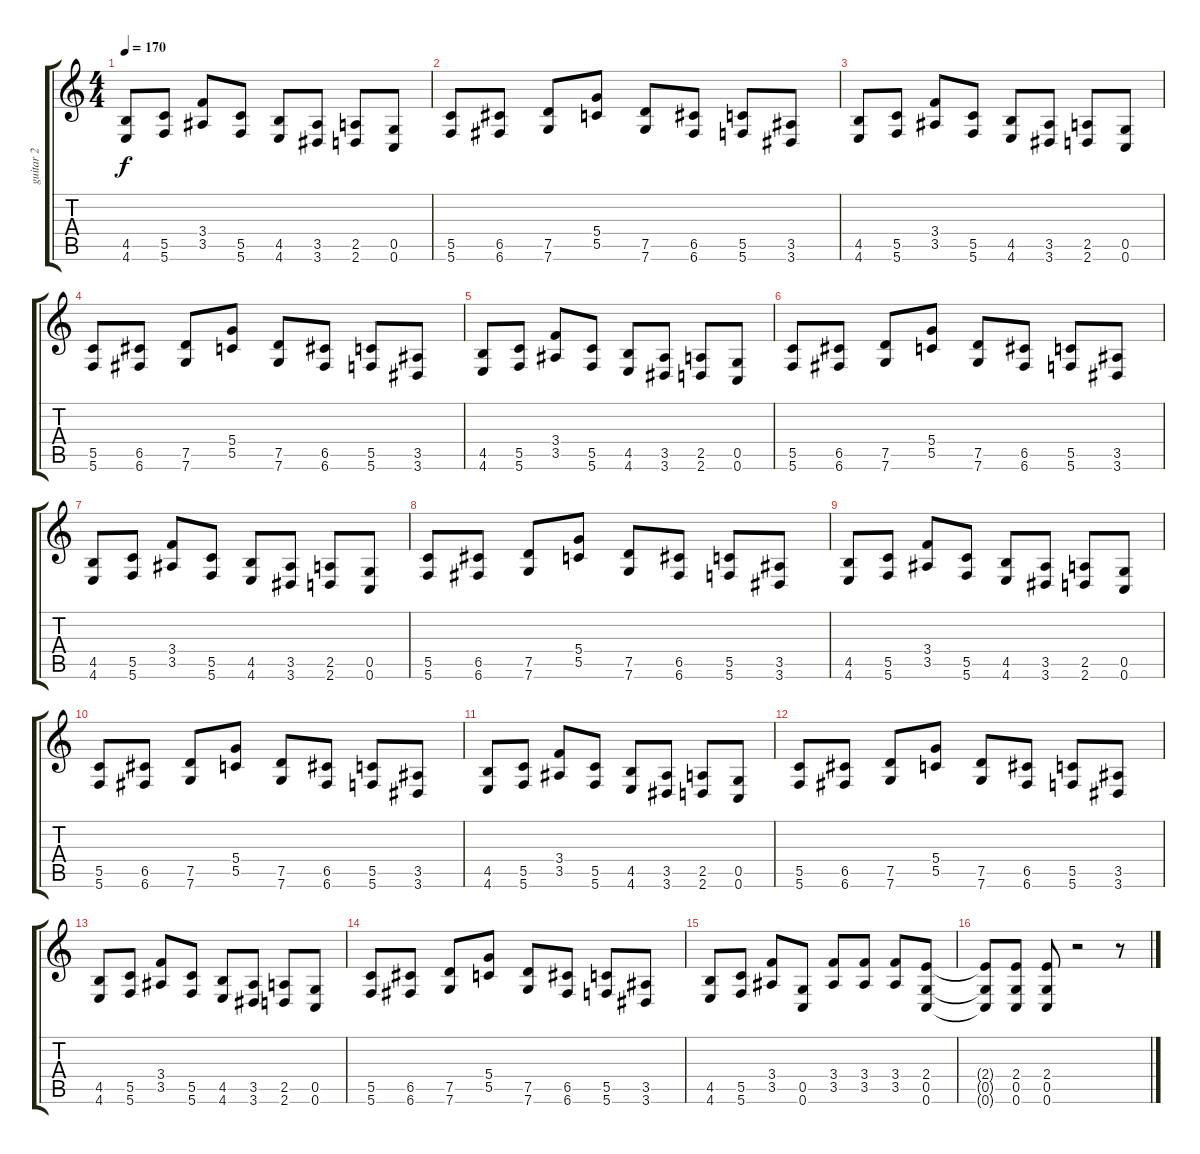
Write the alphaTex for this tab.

\track ("guitar 2" "guitar 2") {instrument overdrivenguitar}
\staff {score tabs}
\tuning (E4 B3 A3 D3 G2 C2) {hide}
\ts (4 4)
\tempo 170
\clef g2
\ks c
(4.5 4.6).8{dy f} (5.5 5.6).8 (3.4 3.5).8 (5.5 5.6).8 (4.5 4.6).8 (3.5 3.6).8 (2.5 2.6).8 (0.5 0.6).8 |
(5.5 5.6).8 (6.5 6.6).8 (7.5 7.6).8 (5.4 5.5).8 (7.5 7.6).8 (6.5 6.6).8 (5.5 5.6).8 (3.5 3.6).8 |
(4.5 4.6).8 (5.5 5.6).8 (3.4 3.5).8 (5.5 5.6).8 (4.5 4.6).8 (3.5 3.6).8 (2.5 2.6).8 (0.5 0.6).8 |
(5.5 5.6).8 (6.5 6.6).8 (7.5 7.6).8 (5.4 5.5).8 (7.5 7.6).8 (6.5 6.6).8 (5.5 5.6).8 (3.5 3.6).8 |
(4.5 4.6).8 (5.5 5.6).8 (3.4 3.5).8 (5.5 5.6).8 (4.5 4.6).8 (3.5 3.6).8 (2.5 2.6).8 (0.5 0.6).8 |
(5.5 5.6).8 (6.5 6.6).8 (7.5 7.6).8 (5.4 5.5).8 (7.5 7.6).8 (6.5 6.6).8 (5.5 5.6).8 (3.5 3.6).8 |
(4.5 4.6).8 (5.5 5.6).8 (3.4 3.5).8 (5.5 5.6).8 (4.5 4.6).8 (3.5 3.6).8 (2.5 2.6).8 (0.5 0.6).8 |
(5.5 5.6).8 (6.5 6.6).8 (7.5 7.6).8 (5.4 5.5).8 (7.5 7.6).8 (6.5 6.6).8 (5.5 5.6).8 (3.5 3.6).8 |
(4.5 4.6).8 (5.5 5.6).8 (3.4 3.5).8 (5.5 5.6).8 (4.5 4.6).8 (3.5 3.6).8 (2.5 2.6).8 (0.5 0.6).8 |
(5.5 5.6).8 (6.5 6.6).8 (7.5 7.6).8 (5.4 5.5).8 (7.5 7.6).8 (6.5 6.6).8 (5.5 5.6).8 (3.5 3.6).8 |
(4.5 4.6).8 (5.5 5.6).8 (3.4 3.5).8 (5.5 5.6).8 (4.5 4.6).8 (3.5 3.6).8 (2.5 2.6).8 (0.5 0.6).8 |
(5.5 5.6).8 (6.5 6.6).8 (7.5 7.6).8 (5.4 5.5).8 (7.5 7.6).8 (6.5 6.6).8 (5.5 5.6).8 (3.5 3.6).8 |
(4.5 4.6).8 (5.5 5.6).8 (3.4 3.5).8 (5.5 5.6).8 (4.5 4.6).8 (3.5 3.6).8 (2.5 2.6).8 (0.5 0.6).8 |
(5.5 5.6).8 (6.5 6.6).8 (7.5 7.6).8 (5.4 5.5).8 (7.5 7.6).8 (6.5 6.6).8 (5.5 5.6).8 (3.5 3.6).8 |
(4.5 4.6).8 (5.5 5.6).8 (3.4 3.5).8 (0.5 0.6).8 (3.4 3.5).8 (3.4 3.5).8 (3.4 3.5).8 (2.4 0.5 0.6).8 |
(2.4{t} 0.5{t} 0.6{t}).8 (2.4 0.5 0.6).8 (2.4 0.5 0.6).8 r.2 r.8
